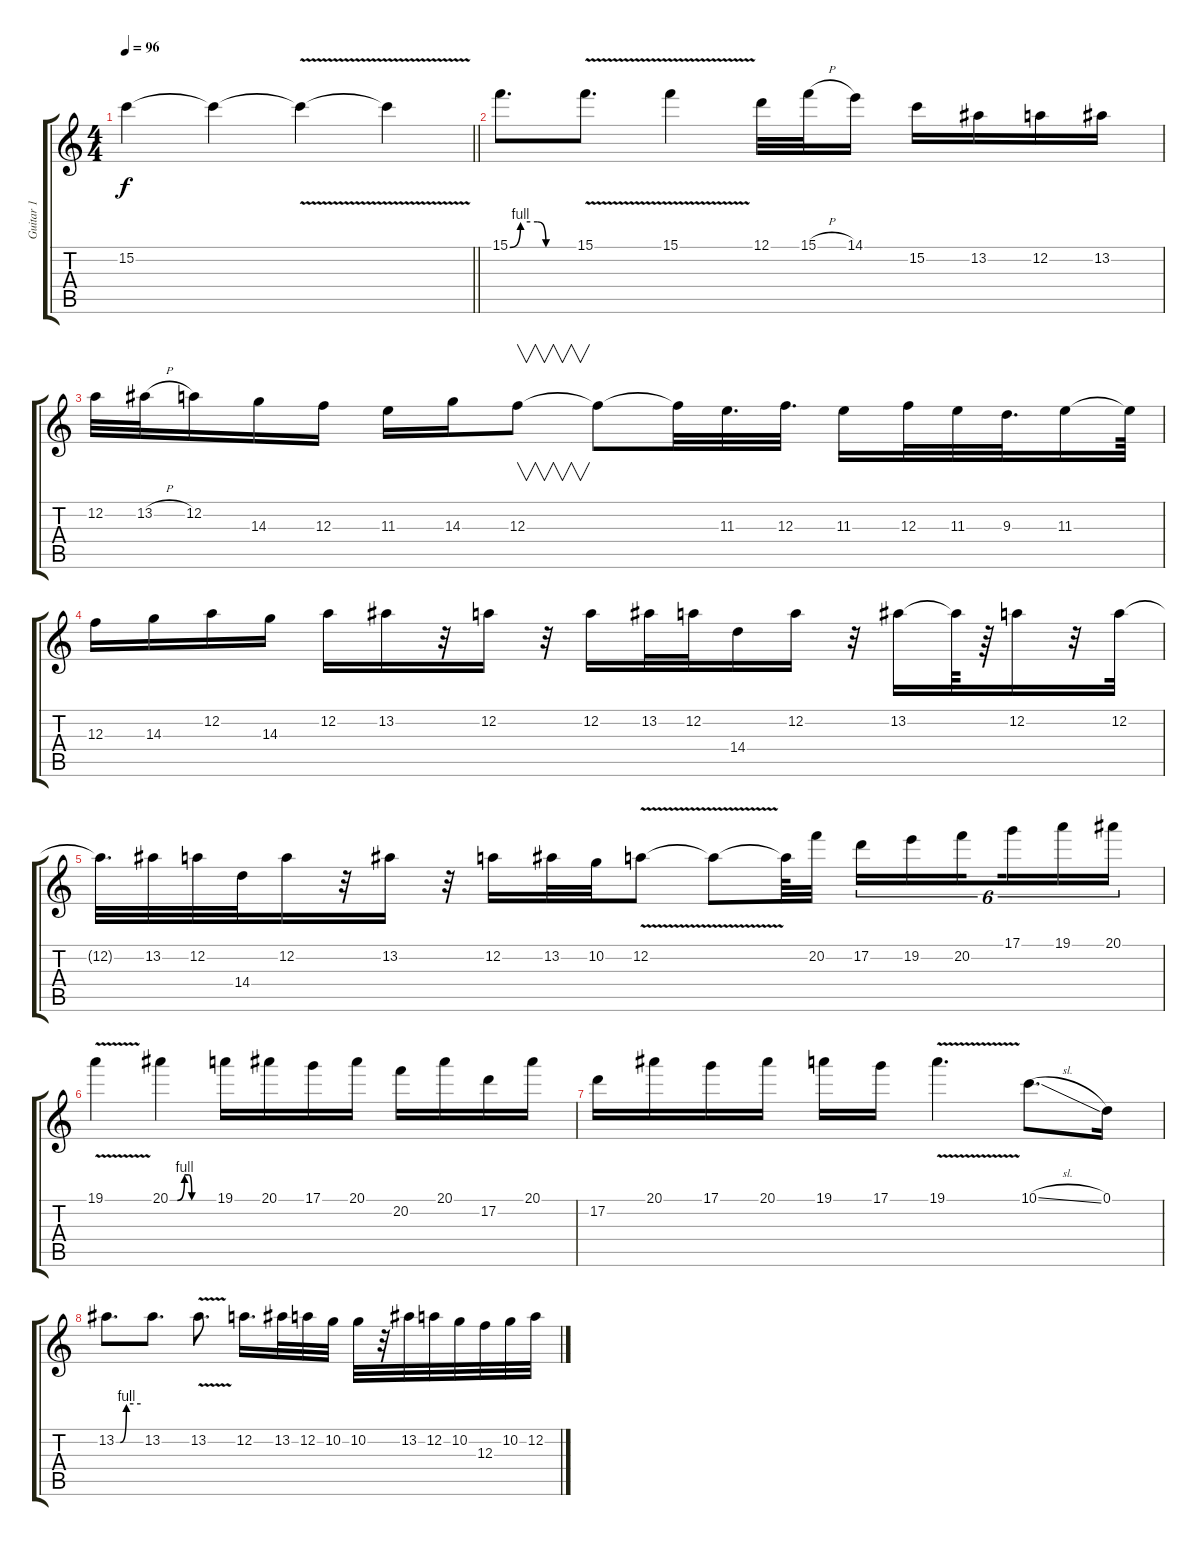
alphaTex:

\track ("Guitar 1" "Guitar 1") {instrument acousticguitarsteel}
\staff {score tabs}
\tuning (D4 A3 F3 C3 G2 D2) {hide}
\ts (4 4)
\tempo 96
\clef g2
\barLineRight lightlight
\ks c
15.2{t}.4{dy f} 15.2{t}.4 15.2{v t}.4 15.2{t}.4 |
15.1{be (custom 0 0 10 4 26 4 34 0 60 0)}.8{d instrument distortionguitar} 15.1{v}.8{d} 15.1{v}.4 12.1.32 15.1{h}.32 14.1.16 15.2.16 13.2.16 12.2.16 13.2.16 |
12.2.32 13.2{h}.32 12.2.16 14.3.16 12.3.16 11.3.16 14.3.16 12.3.8{v} 12.3{t}.8 12.3{t}.32 11.3.32{d} 12.3.32{d} 11.3.16 12.3.32 11.3.32 9.3.32{d} 11.3.16 11.3{t}.64 |
12.3.16 14.3.16 12.2.16 14.3.16 12.2.16 13.2.16 r.32 12.2.16 r.32 12.2.16 13.2.32 12.2.32 14.4.16 12.2.16 r.32 13.2.16 13.2{t}.64 r.64 12.2.16 r.32 12.2.32 |
12.2{t}.32{d} 13.2.32 12.2.32 14.4.32 12.2.16 r.32 13.2.16 r.32 12.2.16 13.2.32 10.2.32 12.2{v}.8 12.2{t}.8 12.2{t}.64 20.2.32 17.2.16{tu (6 4)} 19.2.16{tu (6 4)} 20.2.16{tu (6 4) beam splitsecondary} 17.1.16{tu (6 4)} 19.1.16{tu (6 4)} 20.1.16{tu (6 4)} |
19.1{v}.4 20.1{be (custom 0 0 10 0 20 4 26 4 30 0 60 0)}.4 19.1.16 20.1.16 17.1.16 20.1.16 20.2.16 20.1.16 17.2.16 20.1.16 |
17.2.16 20.1.16 17.1.16 20.1.16 19.1.16 17.1.16 19.1{v}.4{d} 10.1{sl}.8{d} 0.1.16 |
13.2{be (custom 0 0 10 0 25 4 60 4)}.8{d} 13.2.8{d} 13.2{v}.8{d} 12.2.16{d} 13.2.32 12.2.32 10.2.32 10.2.32 r.32 13.2.32 12.2.32 10.2.32 12.3.32 10.2.32 12.2.32
